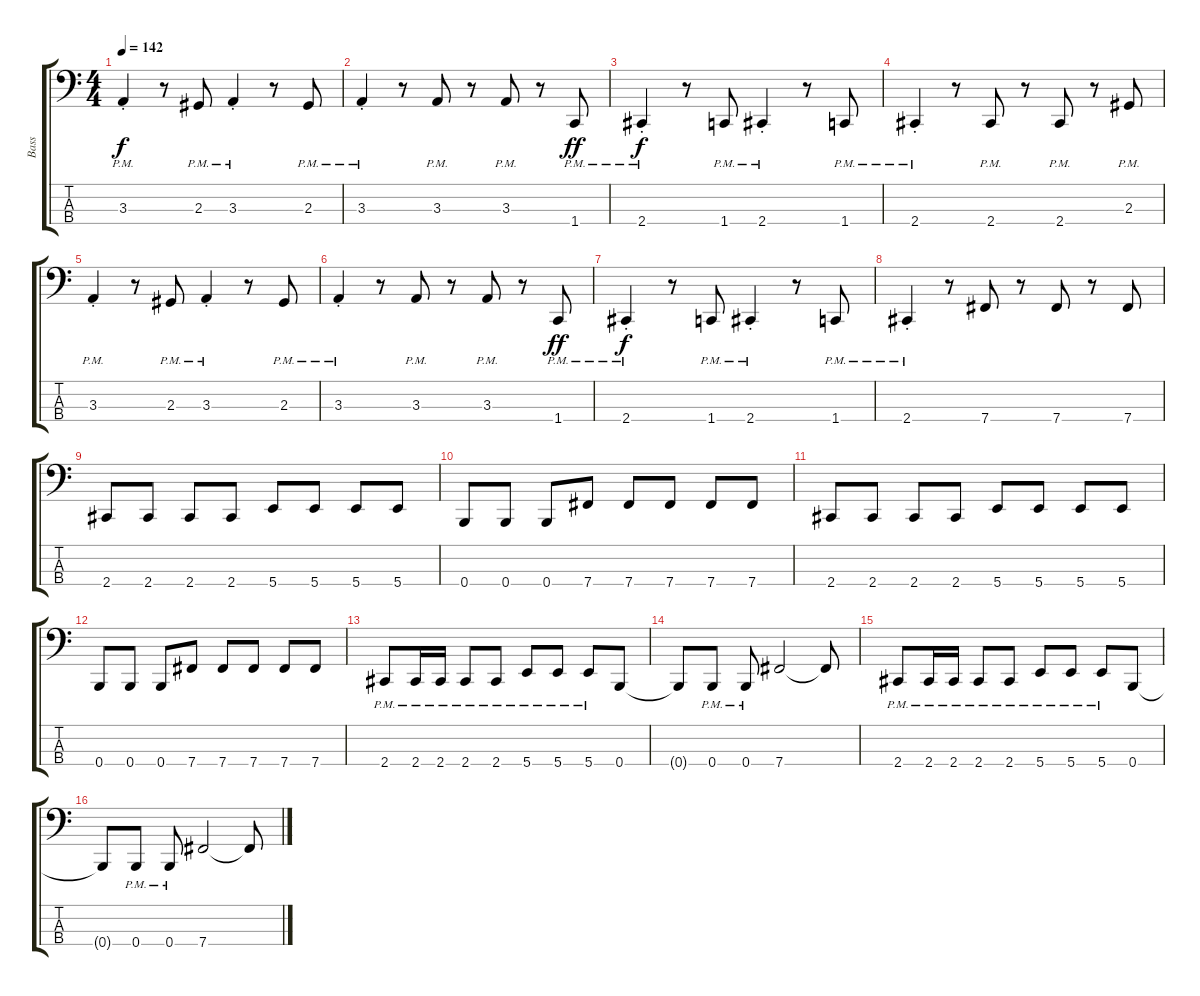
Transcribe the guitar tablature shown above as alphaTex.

\track ("Bass" "Bass") {instrument electricbassfinger}
\staff {score tabs}
\tuning (E2 B1 Gb1 B0) {hide}
\ts (4 4)
\tempo 142
\clef f4
\ks c
3.3{pm st}.4{dy f} r.8 2.3{pm}.8 3.3{pm st}.4 r.8 2.3{pm}.8 |
3.3{pm st}.4 r.8 3.3{pm}.8 r.8 3.3{pm}.8 r.8 1.4{pm}.8{dy ff} |
2.4{pm st}.4{dy f} r.8 1.4{pm}.8 2.4{pm st}.4 r.8 1.4{pm}.8 |
2.4{pm st}.4 r.8 2.4{pm}.8 r.8 2.4{pm}.8 r.8 2.3{pm}.8 |
3.3{pm st}.4 r.8 2.3{pm}.8 3.3{pm st}.4 r.8 2.3{pm}.8 |
3.3{pm st}.4 r.8 3.3{pm}.8 r.8 3.3{pm}.8 r.8 1.4{pm}.8{dy ff} |
2.4{pm st}.4{dy f} r.8 1.4{pm}.8 2.4{pm st}.4 r.8 1.4{pm}.8 |
2.4{pm st}.4 r.8 7.4.8 r.8 7.4.8 r.8 7.4.8 |
2.4.8 2.4.8 2.4.8 2.4.8 5.4.8 5.4.8 5.4.8 5.4.8 |
0.4.8 0.4.8 0.4.8 7.4.8 7.4.8 7.4.8 7.4.8 7.4.8 |
2.4.8 2.4.8 2.4.8 2.4.8 5.4.8 5.4.8 5.4.8 5.4.8 |
0.4.8 0.4.8 0.4.8 7.4.8 7.4.8 7.4.8 7.4.8 7.4.8 |
2.4{pm}.8 2.4{pm}.16 2.4{pm}.16 2.4{pm}.8 2.4{pm}.8 5.4{pm}.8 5.4{pm}.8 5.4{pm}.8 0.4.8 |
0.4{t}.8 0.4{pm}.8 0.4{pm}.8 7.4.2 7.4{t}.8 |
2.4{pm}.8 2.4{pm}.16 2.4{pm}.16 2.4{pm}.8 2.4{pm}.8 5.4{pm}.8 5.4{pm}.8 5.4{pm}.8 0.4.8 |
0.4{t}.8 0.4{pm}.8 0.4{pm}.8 7.4.2 7.4{t}.8
